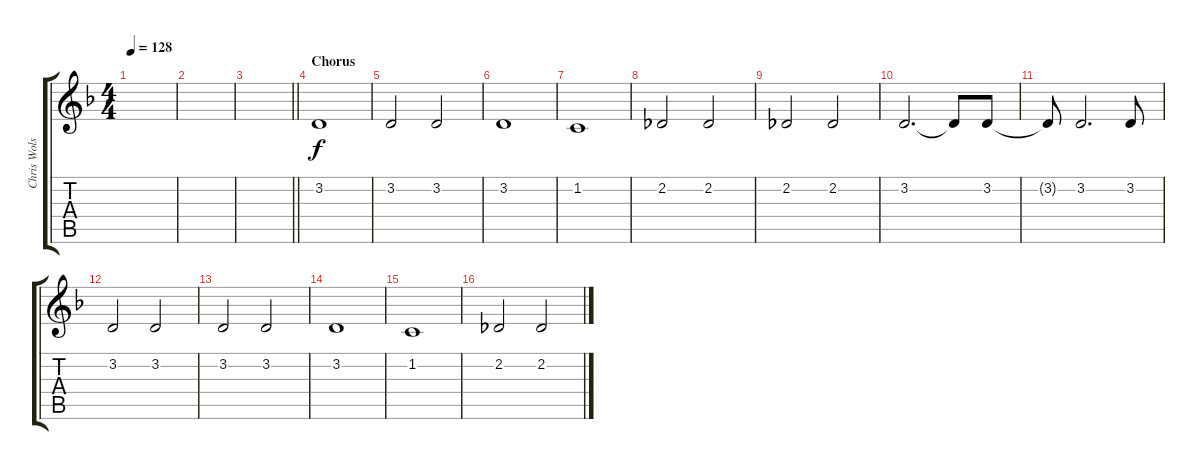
\track ("Chris Wolstenholme Backing Vocals" "Chris Wols") {instrument clarinet}
\staff {score tabs}
\tuning (E4 B3 G3 D3 A2 E2) {hide}
\ts (4 4)
\tempo 128
\clef g2
\ks dminor
|
|
\barLineRight lightlight
|
\section ("" "Chorus")
3.2.1 |
3.2.2 3.2.2 |
3.2.1 |
1.2.1 |
2.2.2 2.2.2 |
2.2.2 2.2.2 |
3.2.2{d} 3.2{t}.8 3.2.8 |
3.2{t}.8 3.2.2{d} 3.2.8 |
3.2.2 3.2.2 |
3.2.2 3.2.2 |
3.2.1 |
1.2.1 |
2.2.2 2.2.2
